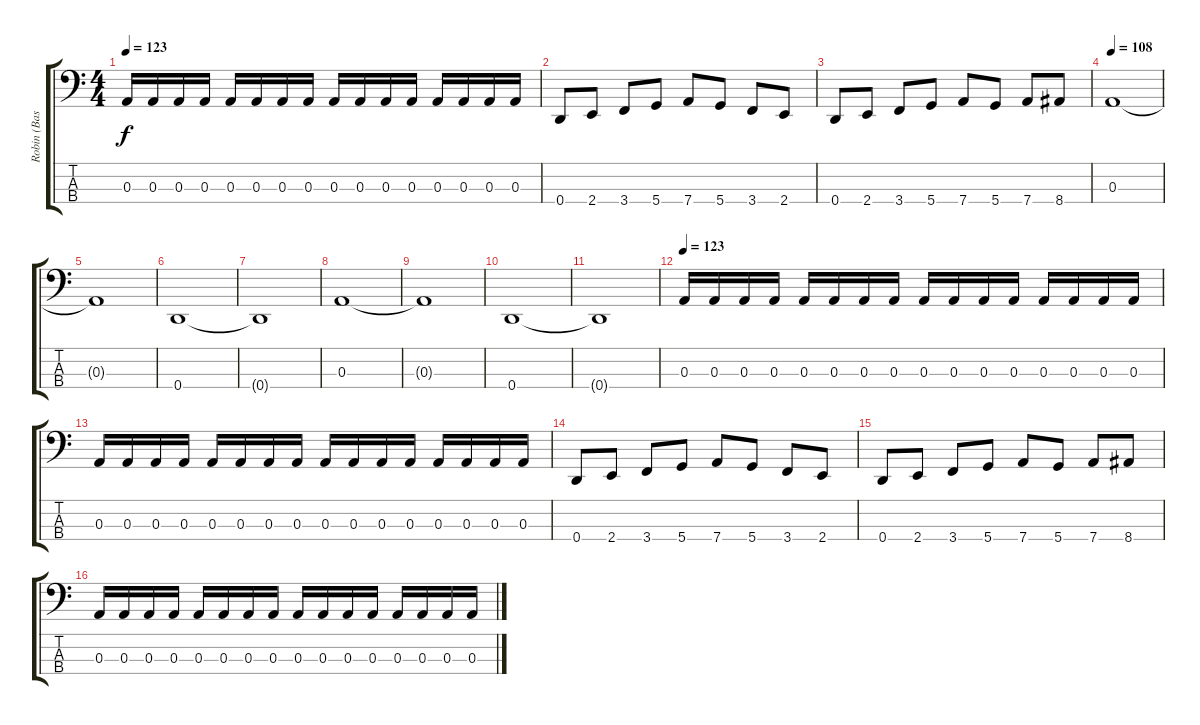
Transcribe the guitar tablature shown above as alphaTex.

\track ("Robin (Bass)" "Robin (Bas") {instrument electricbassfinger}
\staff {score tabs}
\tuning (G2 D2 A1 D1) {hide}
\ts (4 4)
\tempo 123
\clef f4
\ks c
0.3.16{dy f} 0.3.16 0.3.16 0.3.16 0.3.16 0.3.16 0.3.16 0.3.16 0.3.16 0.3.16 0.3.16 0.3.16 0.3.16 0.3.16 0.3.16 0.3.16 |
0.4.8 2.4.8 3.4.8 5.4.8 7.4.8 5.4.8 3.4.8 2.4.8 |
0.4.8 2.4.8 3.4.8 5.4.8 7.4.8 5.4.8 7.4.8 8.4.8 |
\tempo 108
0.3.1 |
0.3{t}.1 |
0.4.1 |
0.4{t}.1 |
0.3.1 |
0.3{t}.1 |
0.4.1 |
0.4{t}.1 |
\tempo 123
0.3.16 0.3.16 0.3.16 0.3.16 0.3.16 0.3.16 0.3.16 0.3.16 0.3.16 0.3.16 0.3.16 0.3.16 0.3.16 0.3.16 0.3.16 0.3.16 |
0.3.16 0.3.16 0.3.16 0.3.16 0.3.16 0.3.16 0.3.16 0.3.16 0.3.16 0.3.16 0.3.16 0.3.16 0.3.16 0.3.16 0.3.16 0.3.16 |
0.4.8 2.4.8 3.4.8 5.4.8 7.4.8 5.4.8 3.4.8 2.4.8 |
0.4.8 2.4.8 3.4.8 5.4.8 7.4.8 5.4.8 7.4.8 8.4.8 |
0.3.16 0.3.16 0.3.16 0.3.16 0.3.16 0.3.16 0.3.16 0.3.16 0.3.16 0.3.16 0.3.16 0.3.16 0.3.16 0.3.16 0.3.16 0.3.16
